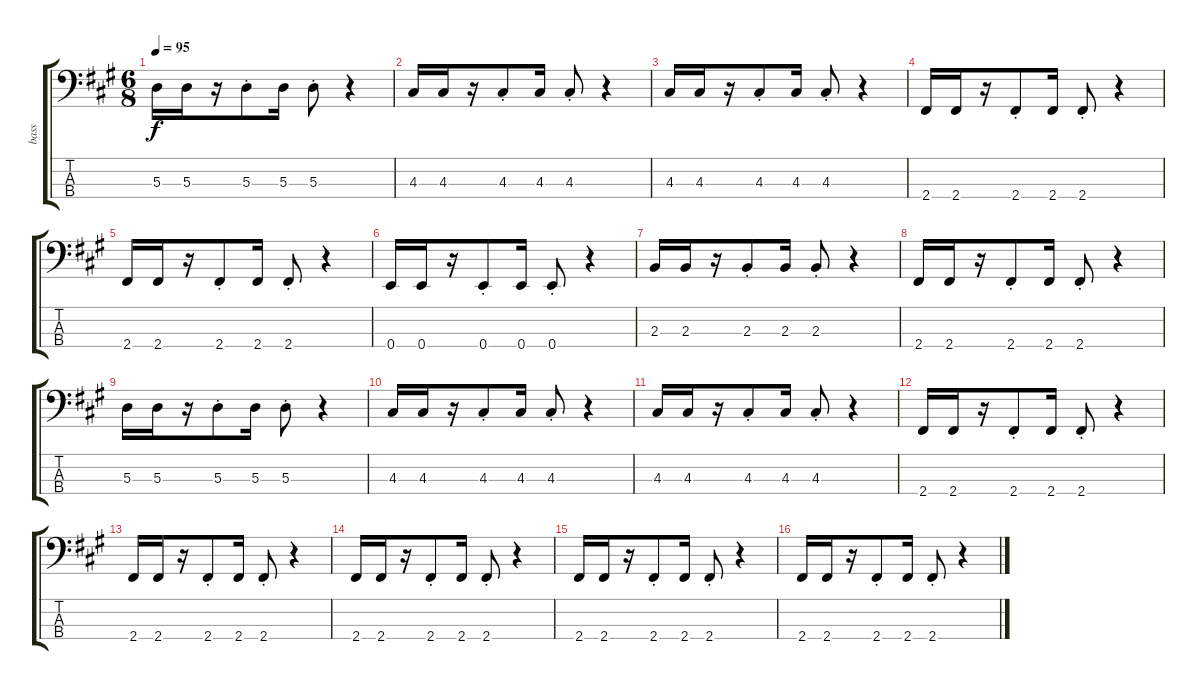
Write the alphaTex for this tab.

\track ("bass" "bass") {instrument electricbassfinger}
\staff {score tabs}
\tuning (G2 D2 A1 E1) {hide}
\ts (6 8)
\tempo 95
\clef f4
\ks a
5.3.16{dy f} 5.3.16 r.16 5.3{st}.8 5.3.16 5.3{st}.8 r.4 |
4.3.16 4.3.16 r.16 4.3{st}.8 4.3.16 4.3{st}.8 r.4 |
4.3.16 4.3.16 r.16 4.3{st}.8 4.3.16 4.3{st}.8 r.4 |
2.4.16 2.4.16 r.16 2.4{st}.8 2.4.16 2.4{st}.8 r.4 |
2.4.16 2.4.16 r.16 2.4{st}.8 2.4.16 2.4{st}.8 r.4 |
0.4.16 0.4.16 r.16 0.4{st}.8 0.4.16 0.4{st}.8 r.4 |
2.3.16 2.3.16 r.16 2.3{st}.8 2.3.16 2.3{st}.8 r.4 |
2.4.16 2.4.16 r.16 2.4{st}.8 2.4.16 2.4{st}.8 r.4 |
5.3.16 5.3.16 r.16 5.3{st}.8 5.3.16 5.3{st}.8 r.4 |
4.3.16 4.3.16 r.16 4.3{st}.8 4.3.16 4.3{st}.8 r.4 |
4.3.16 4.3.16 r.16 4.3{st}.8 4.3.16 4.3{st}.8 r.4 |
2.4.16 2.4.16 r.16 2.4{st}.8 2.4.16 2.4{st}.8 r.4 |
2.4.16 2.4.16 r.16 2.4{st}.8 2.4.16 2.4{st}.8 r.4 |
2.4.16 2.4.16 r.16 2.4{st}.8 2.4.16 2.4{st}.8 r.4 |
2.4.16 2.4.16 r.16 2.4{st}.8 2.4.16 2.4{st}.8 r.4 |
2.4.16 2.4.16 r.16 2.4{st}.8 2.4.16 2.4{st}.8 r.4
